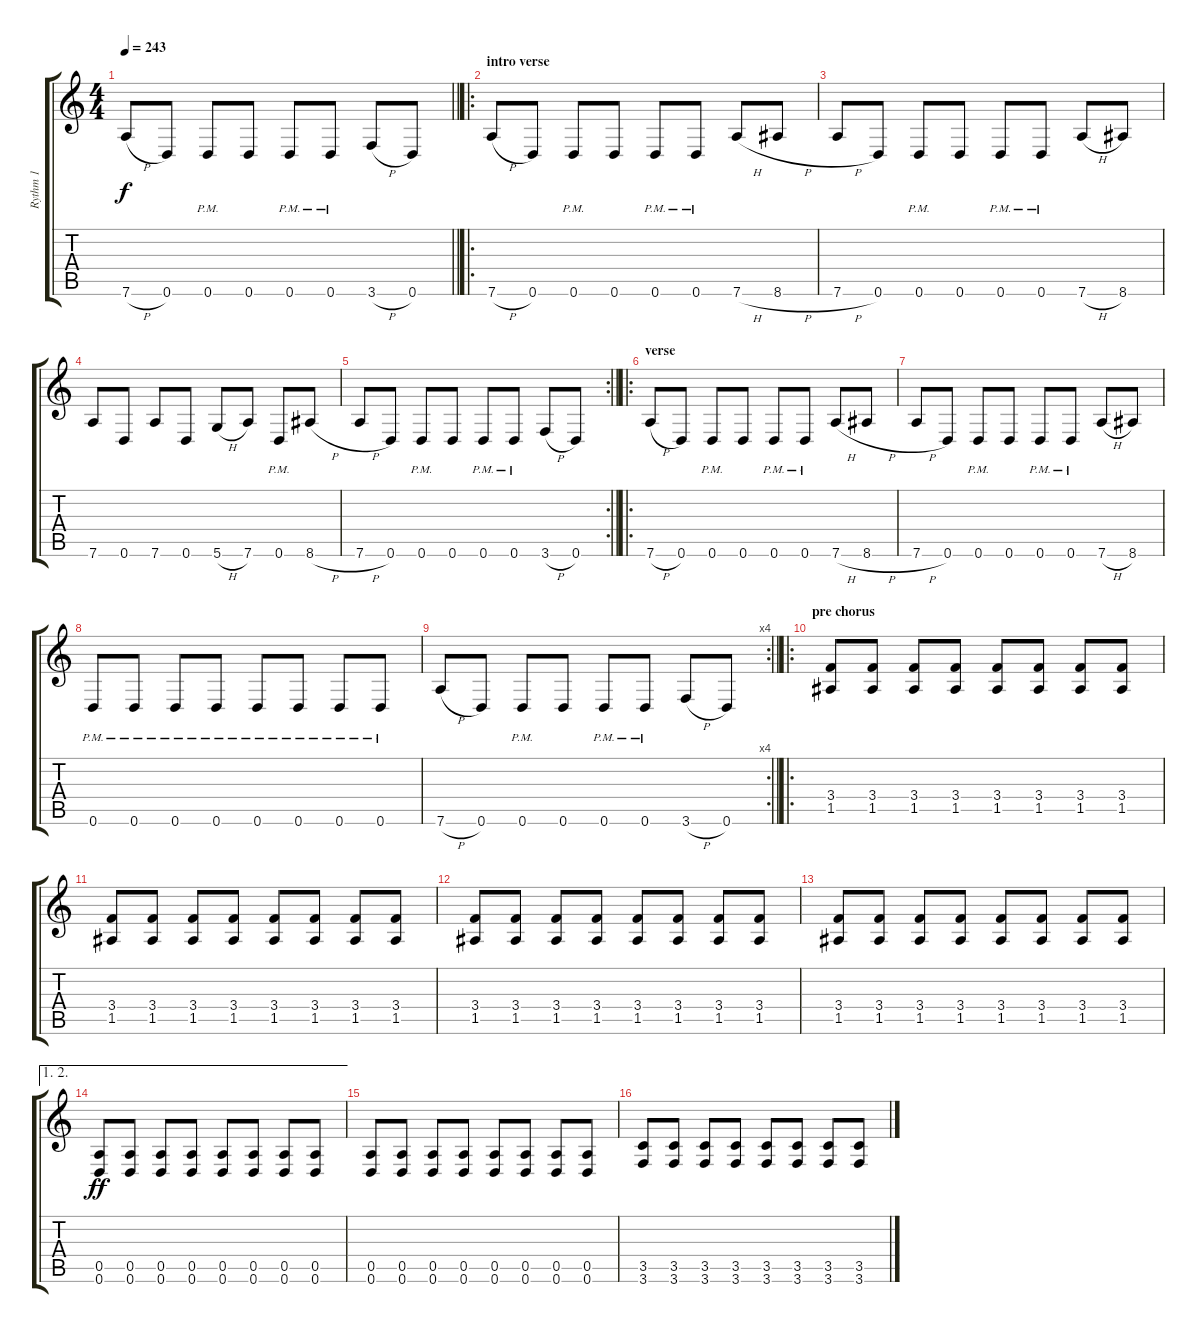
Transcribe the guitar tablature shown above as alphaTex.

\track ("Rythm 1" "Rythm 1") {instrument distortionguitar}
\staff {score tabs}
\tuning (E4 B3 G3 D3 A2 D2) {hide}
\ts (4 4)
\tempo 243
\clef g2
\barLineRight lightlight
\ks c
7.6{h}.8{dy f} 0.6.8 0.6{pm}.8 0.6.8 0.6{pm}.8 0.6{pm}.8 3.6{h}.8 0.6.8 |
\ro
\section ("" "intro verse")
7.6{h}.8 0.6.8 0.6{pm}.8 0.6.8 0.6{pm}.8 0.6{pm}.8 7.6{h}.8 8.6{h}.8 |
7.6{h}.8 0.6.8 0.6{pm}.8 0.6.8 0.6{pm}.8 0.6{pm}.8 7.6{h}.8 8.6.8 |
7.6.8 0.6.8 7.6.8 0.6.8 5.6{h}.8 7.6.8 0.6{pm}.8 8.6{h}.8 |
\rc 2
\barLineRight lightlight
7.6{h}.8 0.6.8 0.6{pm}.8 0.6.8 0.6{pm}.8 0.6{pm}.8 3.6{h}.8 0.6.8 |
\ro
\section ("" "verse")
7.6{h}.8 0.6.8 0.6{pm}.8 0.6.8 0.6{pm}.8 0.6{pm}.8 7.6{h}.8 8.6{h}.8 |
7.6{h}.8 0.6.8 0.6{pm}.8 0.6.8 0.6{pm}.8 0.6{pm}.8 7.6{h}.8 8.6.8 |
0.6{pm}.8 0.6{pm}.8 0.6{pm}.8 0.6{pm}.8 0.6{pm}.8 0.6{pm}.8 0.6{pm}.8 0.6{pm}.8 |
\rc 4
\barLineRight lightlight
7.6{h}.8 0.6.8 0.6{pm}.8 0.6.8 0.6{pm}.8 0.6{pm}.8 3.6{h}.8 0.6.8 |
\ro
\section ("" "pre chorus")
(3.4 1.5).8 (3.4 1.5).8 (3.4 1.5).8 (3.4 1.5).8 (3.4 1.5).8 (3.4 1.5).8 (3.4 1.5).8 (3.4 1.5).8 |
(3.4 1.5).8 (3.4 1.5).8 (3.4 1.5).8 (3.4 1.5).8 (3.4 1.5).8 (3.4 1.5).8 (3.4 1.5).8 (3.4 1.5).8 |
(3.4 1.5).8 (3.4 1.5).8 (3.4 1.5).8 (3.4 1.5).8 (3.4 1.5).8 (3.4 1.5).8 (3.4 1.5).8 (3.4 1.5).8 |
(3.4 1.5).8 (3.4 1.5).8 (3.4 1.5).8 (3.4 1.5).8 (3.4 1.5).8 (3.4 1.5).8 (3.4 1.5).8 (3.4 1.5).8 |
\ae (1 2)
(0.5 0.6).8{dy ff} (0.5 0.6).8 (0.5 0.6).8 (0.5 0.6).8 (0.5 0.6).8 (0.5 0.6).8 (0.5 0.6).8 (0.5 0.6).8 |
(0.5 0.6).8 (0.5 0.6).8 (0.5 0.6).8 (0.5 0.6).8 (0.5 0.6).8 (0.5 0.6).8 (0.5 0.6).8 (0.5 0.6).8 |
(3.5 3.6).8 (3.5 3.6).8 (3.5 3.6).8 (3.5 3.6).8 (3.5 3.6).8 (3.5 3.6).8 (3.5 3.6).8 (3.5 3.6).8
